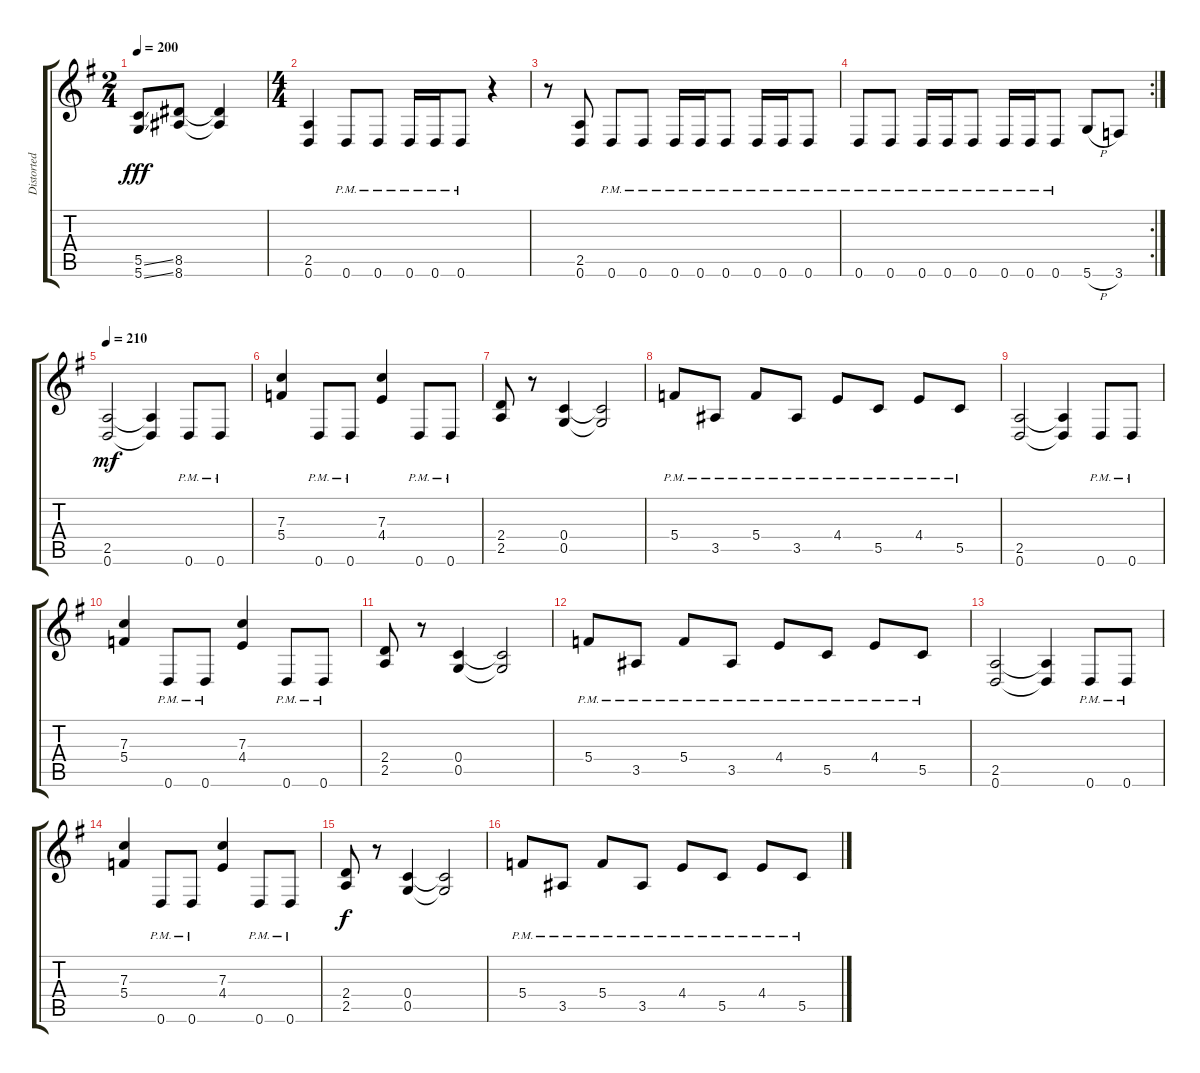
\track ("Distorted Guitar (left channel)" "Distorted ") {instrument overdrivenguitar}
\staff {score tabs}
\tuning (D4 A3 F3 C3 G2 D2) {hide}
\ts (2 4)
\tempo 200
\clef g2
\ks g
(5.5{ss} 5.6{ss}).8{dy fff} (8.5 8.6).8 (8.5{t} 8.6{t}).4 |
\ts (4 4)
(2.5 0.6).4 0.6{pm}.8 0.6{pm}.8 0.6{pm}.16 0.6{pm}.16 0.6{pm}.8 r.4 |
r.8 (2.5 0.6).8 0.6{pm}.8 0.6{pm}.8 0.6{pm}.16 0.6{pm}.16 0.6{pm}.8 0.6{pm}.16 0.6{pm}.16 0.6{pm}.8 |
\rc 2
0.6{pm}.8 0.6{pm}.8 0.6{pm}.16 0.6{pm}.16 0.6{pm}.8 0.6{pm}.16 0.6{pm}.16 0.6{pm}.8 5.6{h}.8 3.6.8 |
\tempo 210
(2.5 0.6).2{dy mf} (2.5{t} 0.6{t}).4 0.6{pm}.8 0.6{pm}.8 |
(7.3 5.4).4 0.6{pm}.8 0.6{pm}.8 (7.3 4.4).4 0.6{pm}.8 0.6{pm}.8 |
(2.4 2.5).8 r.8 (0.4 0.5).4 (0.4{t} 0.5{t}).2 |
5.4{pm}.8 3.5{pm}.8 5.4{pm}.8 3.5{pm}.8 4.4{pm}.8 5.5{pm}.8 4.4{pm}.8 5.5{pm}.8 |
(2.5 0.6).2 (2.5{t} 0.6{t}).4 0.6{pm}.8 0.6{pm}.8 |
(7.3 5.4).4 0.6{pm}.8 0.6{pm}.8 (7.3 4.4).4 0.6{pm}.8 0.6{pm}.8 |
(2.4 2.5).8 r.8 (0.4 0.5).4 (0.4{t} 0.5{t}).2 |
5.4{pm}.8 3.5{pm}.8 5.4{pm}.8 3.5{pm}.8 4.4{pm}.8 5.5{pm}.8 4.4{pm}.8 5.5{pm}.8 |
(2.5 0.6).2 (2.5{t} 0.6{t}).4 0.6{pm}.8 0.6{pm}.8 |
(7.3 5.4).4 0.6{pm}.8 0.6{pm}.8 (7.3 4.4).4 0.6{pm}.8 0.6{pm}.8 |
(2.4 2.5).8{dy f} r.8 (0.4 0.5).4 (0.4{t} 0.5{t}).2 |
5.4{pm}.8 3.5{pm}.8 5.4{pm}.8 3.5{pm}.8 4.4{pm}.8 5.5{pm}.8 4.4{pm}.8 5.5{pm}.8
